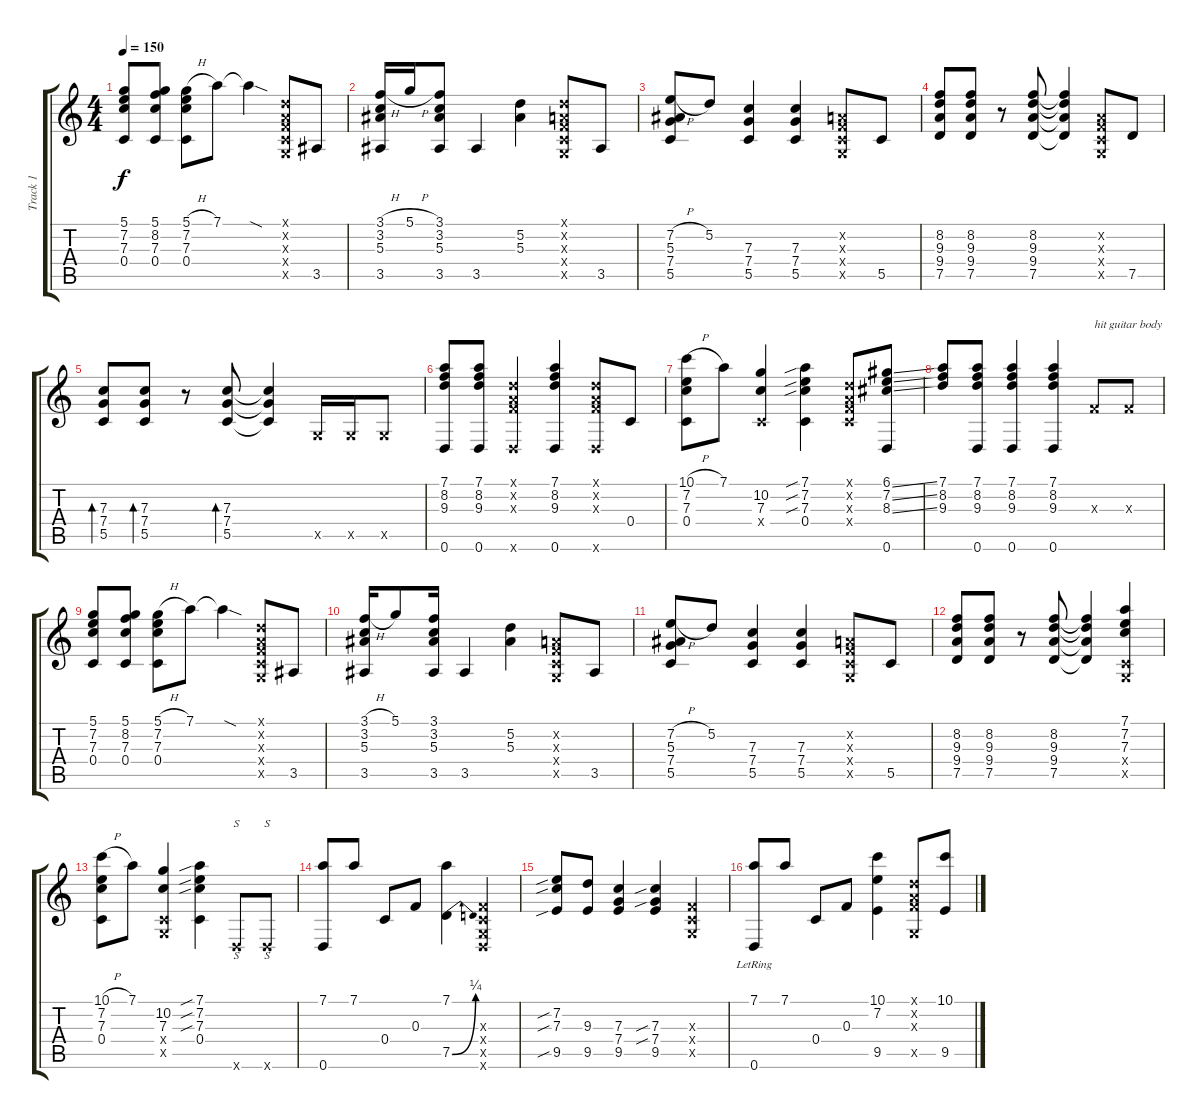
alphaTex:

\track ("Track 1" "Track 1") {instrument acousticguitarsteel}
\staff {score tabs}
\tuning (D4 A3 F3 C3 G2 D2) {hide}
\ts (4 4)
\tempo 150
\clef g2
\ks c
(5.1 7.2 7.3 0.4).8{dy f} (5.1 8.2 7.3 0.4).8 (5.1{h} 7.2 7.3 0.4).8 7.1.8 7.1{sod t}.4 (0.1{x} 0.2{x} 0.3{x} 0.4{x} 0.5{x}).8 3.5.8 |
(3.1{h} 3.2 5.3 3.5).16 5.1{h}.16 (3.1 3.2 5.3 3.5).8 3.5.4 (5.2 5.3).4 (0.1{x} 0.2{x} 0.3{x} 0.4{x} 0.5{x}).8 3.5.8 |
(7.2{h} 5.3 7.4 5.5).8 5.2.8 (7.3 7.4 5.5).4 (7.3 7.4 5.5).4 (0.2{x} 0.3{x} 0.4{x} 0.5{x}).8 5.5.8 |
(8.2 9.3 9.4 7.5).8 (8.2 9.3 9.4 7.5).8 r.8 (8.2 9.3 9.4 7.5).8 (8.2{t} 9.3{t} 9.4{t} 7.5{t}).4 (0.2{x} 0.3{x} 0.4{x} 0.5{x}).8 7.5.8 |
(7.3 7.4 5.5).8{bd 60} (7.3 7.4 5.5).8{bd 60} r.8 (7.3 7.4 5.5).8{bd 60} (7.3{t} 7.4{t} 5.5{t}).4 0.5{x}.16 0.5{x}.16 0.5{x}.8 |
(7.1 8.2 9.3 0.6).8 (7.1 8.2 9.3 0.6).8 (0.1{x} 0.2{x} 0.3{x} 0.6{x}).4 (7.1 8.2 9.3 0.6).4 (0.1{x} 0.2{x} 0.3{x} 0.6{x}).8 0.4.8 |
(10.1{h} 7.2 7.3 0.4).8 7.1.8 (10.2 7.3 0.4{x}).4 (7.1{sib} 7.2{sib} 7.3{sib} 0.4).4 (0.1{x} 0.2{x} 0.3{x} 0.4{x}).8 (6.1{ss} 7.2{ss} 8.3{ss} 0.6).8 |
(7.1 8.2 9.3).8 (7.1 8.2 9.3 0.6).8 (7.1 8.2 9.3 0.6).4 (7.1 8.2 9.3 0.6).4 0.3{x}.8{txt "hit guitar body"} 0.3{x}.8 |
(5.1 7.2 7.3 0.4).8 (5.1 8.2 7.3 0.4).8 (5.1{h} 7.2 7.3 0.4).8 7.1.8 7.1{sod t}.4 (0.1{x} 0.2{x} 0.3{x} 0.4{x} 0.5{x}).8 3.5.8 |
(3.1{h} 3.2 5.3 3.5).16 5.1.8 (3.1 3.2 5.3 3.5).16 3.5.4 (5.2 5.3).4 (0.2{x} 0.3{x} 0.4{x} 0.5{x}).8 3.5.8 |
(7.2{h} 5.3 7.4 5.5).8 5.2.8 (7.3 7.4 5.5).4 (7.3 7.4 5.5).4 (0.2{x} 0.3{x} 0.4{x} 0.5{x}).8 5.5.8 |
(8.2 9.3 9.4 7.5).8 (8.2 9.3 9.4 7.5).8 r.8 (8.2 9.3 9.4 7.5).8 (8.2{t} 9.3{t} 9.4{t} 7.5{t}).4 (7.1 7.2 7.3 0.4{x} 0.5{x}).4 |
(10.1{h} 7.2 7.3 0.4).8 7.1.8 (10.2 7.3 0.4{x} 0.5{x}).4 (7.1{sib} 7.2{sib} 7.3{sib} 0.4).4 0.6{x}.8{s} 0.6{x}.8{s} |
(7.1 0.6).8 7.1.8 0.4.8 0.3.8 (7.1 7.5{be (bend 0 0 60 1)}).4 (0.3{x} 0.4{x} 0.5{x} 0.6{x}).4 |
(7.2{sib} 7.3{sib} 9.5{sib}).8 (9.3 9.5).8 (7.3 7.4 9.5).4 (7.3{sib} 7.4{sib} 9.5).4 (0.3{x} 0.4{x} 0.5{x}).4 |
(7.1 0.6{lr}).8 7.1.8 0.4.8 0.3.8 (10.1 7.2 9.5).4 (0.1{x} 0.2{x} 0.3{x} 0.5{x}).8 (10.1 9.5).8
